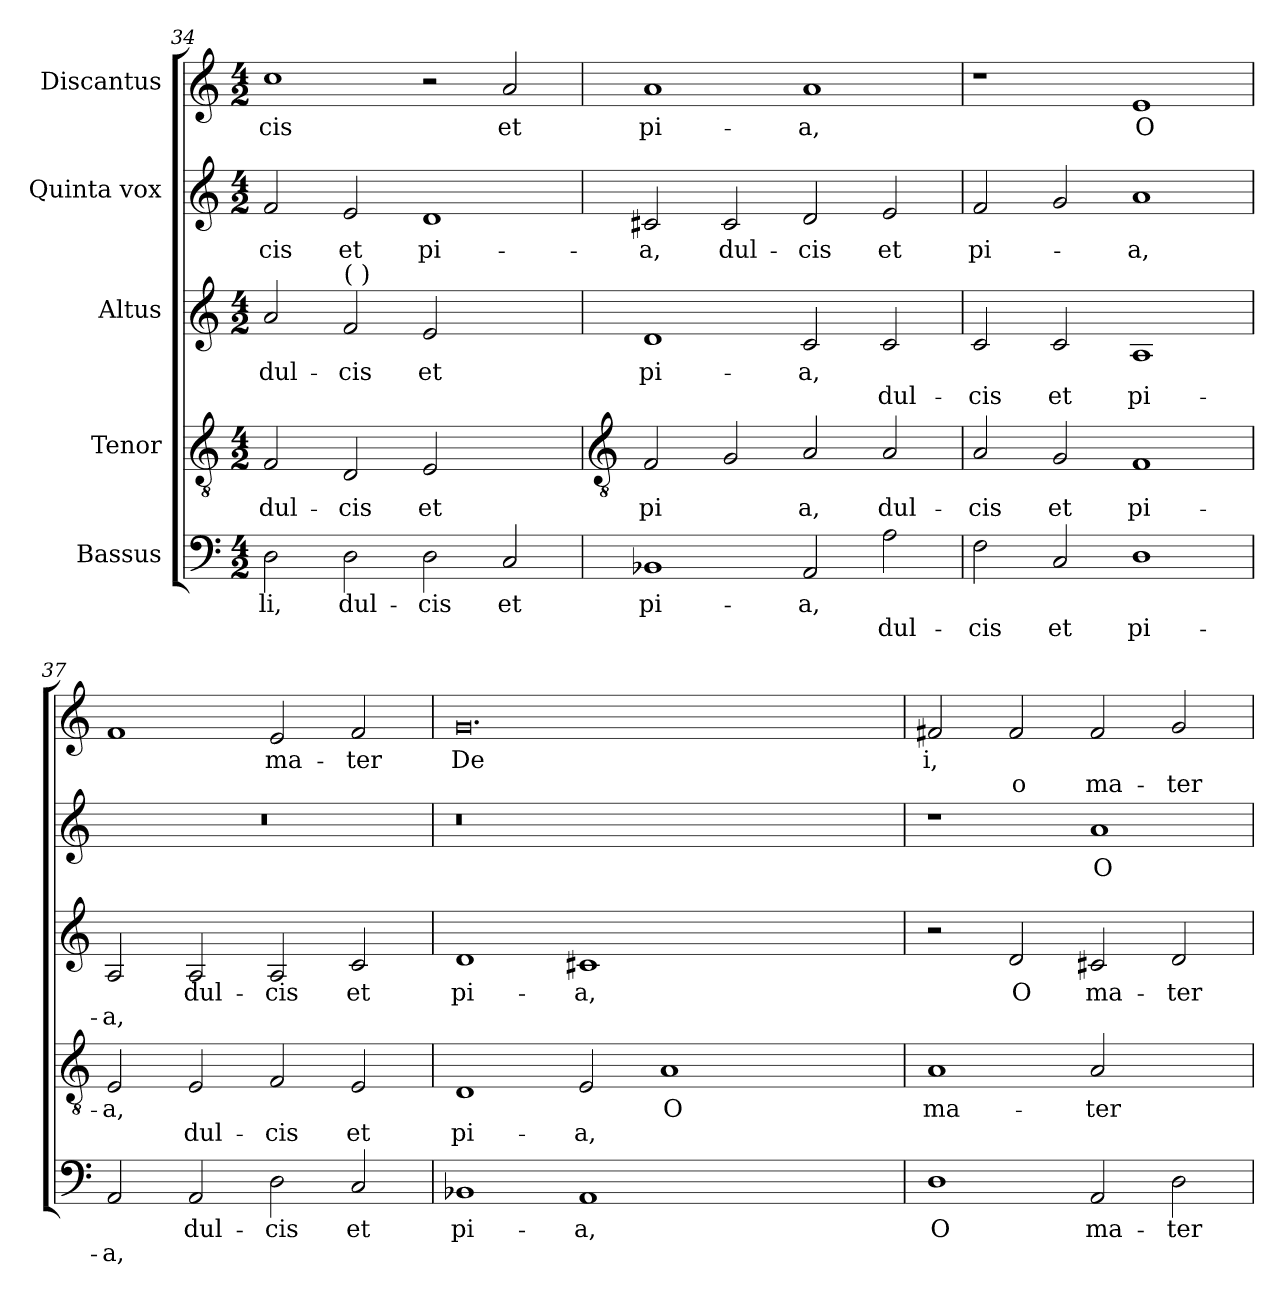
**kern	**text	**text	**kern	**text	**text	**kern	**text	**text	**kern	**text	**kern	**text	**text
*part5	*part5	*part5	*part4	*part4	*part4	*part3	*part3	*part3	*part2	*part2	*part1	*part1	*part1
*staff5	*staff5	*staff5	*staff4	*staff4	*staff4	*staff3	*staff3	*staff3	*staff2	*staff2	*staff1	*staff1	*staff1
*I"Bassus	*	*	*I"Tenor	*	*	*I"Altus	*	*	*I"Quinta vox	*	*I"Discantus	*	*
*clefF4	*	*	*clefGv2	*	*	*clefG2	*	*	*clefG2	*	*clefG2	*	*
*k[]	*	*	*k[]	*	*	*k[]	*	*	*k[]	*	*k[]	*	*
*C:	*	*	*C:	*	*	*C:	*	*	*C:	*	*C:	*	*
*M4/2	*	*	*M4/2	*	*	*M4/2	*	*	*M4/2	*	*M4/2	*	*
=34	=34	=34	=34	=34	=34	=34	=34	=34	=34	=34	=34	=34	=34
!	!LO:LY:b	!	!	!LO:LY:b	!	!	!LO:LY:b	!	!	!LO:LY:b	!	!LO:LY:b	!
2D	li,	.	2F	dul-	.	2a	dul-	.	2f	-cis	1cc	-cis	.
!	!	!	!	!	!	!LO:TX:a:t=(  )	!	!	!	!	!	!	!
!	!LO:LY:b	!	!	!LO:LY:b	!	!	!LO:LY:b	!	!	!LO:LY:b	!	!	!
2D	dul-	.	2D	-cis	.	2f	-cis	.	2e	et	.	.	.
!	!LO:LY:b	!	!	!LO:LY:b	!	!	!LO:LY:b	!	!	!LO:LY:b	!	!	!
2D	-cis	.	2E	et	.	2e	et	.	1d	pi-	2r	.	.
!	!LO:LY:b	!	!	!	!	!	!	!	!	!	!	!LO:LY:b	!
2C	et	.	2ryy	.	.	2ryy	.	.	.	.	2a	et	.
!!LO:LB:g=z
=35	=35	=35	=35	=35	=35	=35	=35	=35	=35	=35	=35	=35	=35
*	*	*	*clefGv2	*	*	*	*	*	*	*	*	*	*
!	!LO:LY:b	!	!	!LO:LY:b	!	!	!LO:LY:b	!	!	!LO:LY:b	!	!LO:LY:b	!
1BB-X	pi-	.	2F	pi	.	1d	pi-	.	2c#X	-a,	1a	pi-	.
!	!	!	!	!	!	!	!	!	!	!LO:LY:b	!	!	!
.	.	.	2G	.	.	.	.	.	2c#	dul-	.	.	.
!	!LO:LY:b	!	!	!LO:LY:b	!	!	!LO:LY:b	!	!	!LO:LY:b	!	!LO:LY:b	!
2AA	-a,	.	2A	a,	.	2c	-a,	.	2d	-cis	1a	-a,	.
!	!	!LO:LY:b	!	!LO:LY:b	!	!	!	!LO:LY:b	!	!LO:LY:b	!	!	!
2A	.	dul-	2A	dul-	.	2c	.	dul-	2e	et	.	.	.
=36	=36	=36	=36	=36	=36	=36	=36	=36	=36	=36	=36	=36	=36
!	!	!LO:LY:b	!	!LO:LY:b	!	!	!	!LO:LY:b	!	!LO:LY:b	!	!	!
2F	.	-cis	2A	-cis	.	2c	.	-cis	2f	pi-	1r	.	.
!	!	!LO:LY:b	!	!LO:LY:b	!	!	!	!LO:LY:b	!	!	!	!	!
2C	.	et	2G	et	.	2c	.	et	2g	.	.	.	.
!	!	!LO:LY:b	!	!LO:LY:b	!	!	!	!LO:LY:b	!	!LO:LY:b	!	!LO:LY:b	!
1D	.	pi-	1F	pi-	.	1A	.	pi-	1a	-a,	1e	O	.
=37	=37	=37	=37	=37	=37	=37	=37	=37	=37	=37	=37	=37	=37
!	!	!LO:LY:b	!	!LO:LY:b	!	!	!	!LO:LY:b	!	!	!	!	!
2AA	.	-a,	2E	-a,	.	2A	.	-a,	0r	.	1f	.	.
!	!LO:LY:b	!	!	!	!LO:LY:b	!	!LO:LY:b	!	!	!	!	!	!
2AA	dul-	.	2E	.	dul-	2A	dul-	.	.	.	.	.	.
!	!LO:LY:b	!	!	!	!LO:LY:b	!	!LO:LY:b	!	!	!	!	!LO:LY:b	!
2D	-cis	.	2F	.	-cis	2A	-cis	.	.	.	2e	ma-	.
!	!LO:LY:b	!	!	!	!LO:LY:b	!	!LO:LY:b	!	!	!	!	!LO:LY:b	!
2C	et	.	2E	.	et	2c	et	.	.	.	2f	-ter	.
!!LO:LB:g=z
=38	=38	=38	=38	=38	=38	=38	=38	=38	=38	=38	=38	=38	=38
!	!LO:LY:b	!	!	!	!LO:LY:b	!	!LO:LY:b	!	!	!	!	!LO:LY:b	!
1BB-X	pi-	.	1D	.	pi-	1d	pi-	.	0r	.	0.g	De	.
!	!LO:LY:b	!	!	!	!LO:LY:b	!	!LO:LY:b	!	!	!	!	!	!
1AA	-a,	.	2E	.	-a,	1c#X	-a,	.	.	.	.	.	.
!	!	!	!	!LO:LY:b	!	!	!	!	!	!	!	!	!
.	.	.	1A	O	.	.	.	.	.	.	.	.	.
1ryy	.	.	.	.	.	1ryy	.	.	1ryy	.	.	.	.
.	.	.	2ryy	.	.	.	.	.	.	.	.	.	.
=39	=39	=39	=39	=39	=39	=39	=39	=39	=39	=39	=39	=39	=39
!	!LO:LY:b	!	!	!LO:LY:b	!	!	!	!	!	!	!	!LO:LY:b	!
1D	O	.	1A	ma-	.	2r	.	.	1r	.	2f#X	i,	.
!	!	!	!	!	!	!	!LO:LY:b	!	!	!	!	!	!LO:LY:b
.	.	.	.	.	.	2d	O	.	.	.	2f#	.	o
!	!LO:LY:b	!	!	!LO:LY:b	!	!	!LO:LY:b	!	!	!LO:LY:b	!	!	!LO:LY:b
2AA	ma-	.	2A	-ter	.	2c#X	ma-	.	1a	O	2f#	.	ma-
!	!LO:LY:b	!	!	!	!	!	!LO:LY:b	!	!	!	!	!	!LO:LY:b
2D	-ter	.	2ryy	.	.	2d	-ter	.	.	.	2g	.	-ter
=	=	=	=	=	=	=	=	=	=	=	=	=	=
*-	*-	*-	*-	*-	*-	*-	*-	*-	*-	*-	*-	*-	*-
